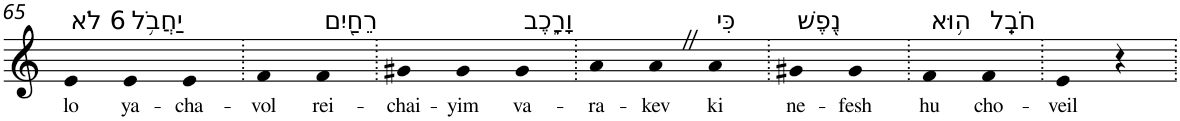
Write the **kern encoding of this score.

**kern	**text
*part1	*part1
*staff1	*staff1
*I"Piano	*
*I'Pno	*
!!LO:PB:g=z
*clefG2	*
*k[]	*
=65	=65
!LO:TX:a:t=6 לֹא	!
!	!LO:LY:b
4e	lo
!LO:TX:a:t=יַחֲבֹ֥ל	!
!	!LO:LY:b
4e	ya-
!	!LO:LY:b
4e	-cha-
=66.	=66.
!	!LO:LY:b
4f	-vol
!LO:TX:a:t=רֵחַ֖יִם	!
!	!LO:LY:b
4f	rei-
=67.	=67.
!	!LO:LY:b
4g#X	-chai-
!	!LO:LY:b
4g#	-yim
!LO:TX:a:t=וָרָ֑כֶב	!
!	!LO:LY:b
4g#	va-
=68.	=68.
!	!LO:LY:b
4a	-ra-
!	!LO:LY:b
4aZ	-kev
!LO:TX:a:t=כִּי	!
!	!LO:LY:b
4a	ki
=69.	=69.
!LO:TX:a:t=נֶ֖פֶשׁ	!
!	!LO:LY:b
4g#X	ne-
!	!LO:LY:b
4g#	-fesh
=70.	=70.
!LO:TX:a:t=ה֥וּא	!
!	!LO:LY:b
4f	hu
!LO:TX:a:t=חֹבֵֽל	!
!	!LO:LY:b
4f	cho-
=71.	=71.
!	!LO:LY:b
4e	-veil
4r	.
=.	=.
*-	*-
